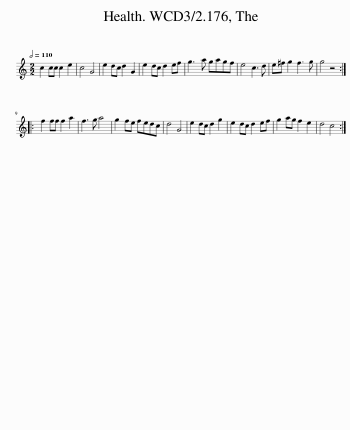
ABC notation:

X:1
L:1/8
Q:1/2=110
M:2/2
I:linebreak $
K:C
V:1 treble
V:1
 c2 cc c2 e2 | c4 G4 | e2 dc d2 G2 | e2 dc d2 ef | g3 a gagf | %5
 e4 c3 d | e^f g2 f3 g | g4 z4 ::$ f2 ff f2 a2 | f3 g a4 | %10
 g2 fe fedc | d4 G4 | e2 dc d2 g2 | e2 dc d2 ef | g2 ag f2 e2 | %15
 d4 c4 :| %16
